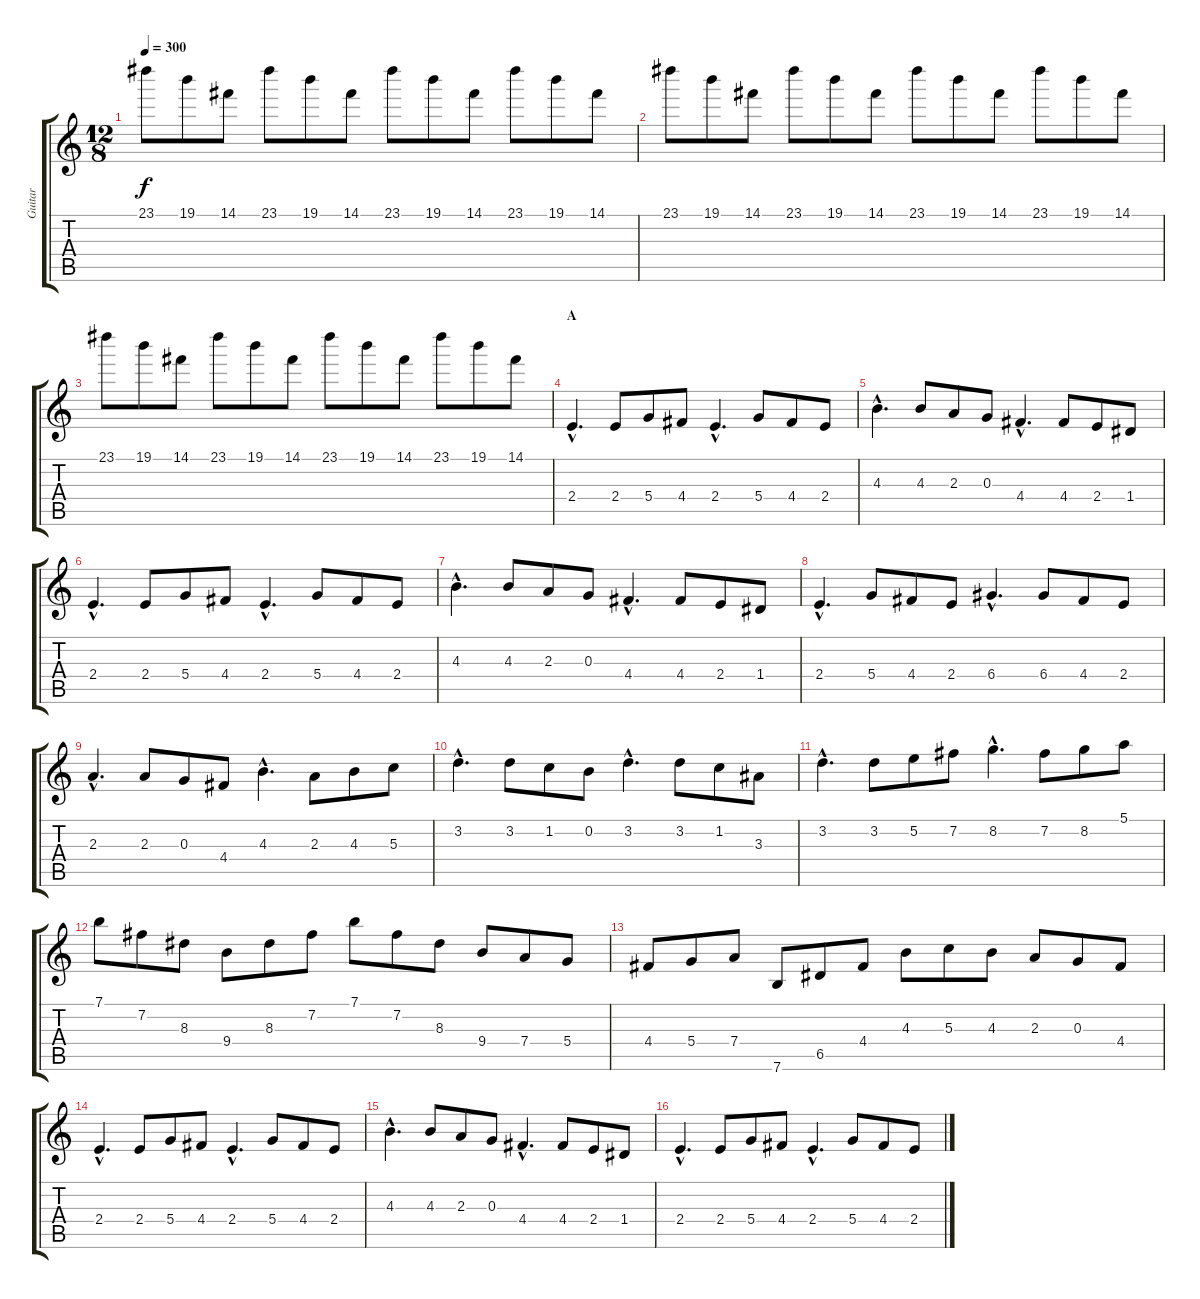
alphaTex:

\track ("Guitar" "Guitar") {instrument distortionguitar}
\staff {score tabs}
\tuning (E4 B3 G3 D3 A2 E2) {hide}
\ts (12 8)
\tempo 300
\clef g2
\ks c
23.1.8{dy f} 19.1.8 14.1.8 23.1.8 19.1.8 14.1.8 23.1.8 19.1.8 14.1.8 23.1.8 19.1.8 14.1.8 |
23.1.8 19.1.8 14.1.8 23.1.8 19.1.8 14.1.8 23.1.8 19.1.8 14.1.8 23.1.8 19.1.8 14.1.8 |
23.1.8 19.1.8 14.1.8 23.1.8 19.1.8 14.1.8 23.1.8 19.1.8 14.1.8 23.1.8 19.1.8 14.1.8 |
\section ("" "A")
2.4{hac}.4{d} 2.4.8 5.4.8 4.4.8 2.4{hac}.4{d} 5.4.8 4.4.8 2.4.8 |
4.3{hac}.4{d} 4.3.8 2.3.8 0.3.8 4.4{hac}.4{d} 4.4.8 2.4.8 1.4.8 |
2.4{hac}.4{d} 2.4.8 5.4.8 4.4.8 2.4{hac}.4{d} 5.4.8 4.4.8 2.4.8 |
4.3{hac}.4{d} 4.3.8 2.3.8 0.3.8 4.4{hac}.4{d} 4.4.8 2.4.8 1.4.8 |
2.4{hac}.4{d} 5.4.8 4.4.8 2.4.8 6.4{hac}.4{d} 6.4.8 4.4.8 2.4.8 |
2.3{hac}.4{d} 2.3.8 0.3.8 4.4.8 4.3{hac}.4{d} 2.3.8 4.3.8 5.3.8 |
3.2{hac}.4{d} 3.2.8 1.2.8 0.2.8 3.2{hac}.4{d} 3.2.8 1.2.8 3.3.8 |
3.2{hac}.4{d} 3.2.8 5.2.8 7.2.8 8.2{hac}.4{d} 7.2.8 8.2.8 5.1.8 |
7.1.8 7.2.8 8.3.8 9.4.8 8.3.8 7.2.8 7.1.8 7.2.8 8.3.8 9.4.8 7.4.8 5.4.8 |
4.4.8 5.4.8 7.4.8 7.6.8 6.5.8 4.4.8 4.3.8 5.3.8 4.3.8 2.3.8 0.3.8 4.4.8 |
2.4{hac}.4{d} 2.4.8 5.4.8 4.4.8 2.4{hac}.4{d} 5.4.8 4.4.8 2.4.8 |
4.3{hac}.4{d} 4.3.8 2.3.8 0.3.8 4.4{hac}.4{d} 4.4.8 2.4.8 1.4.8 |
2.4{hac}.4{d} 2.4.8 5.4.8 4.4.8 2.4{hac}.4{d} 5.4.8 4.4.8 2.4.8
